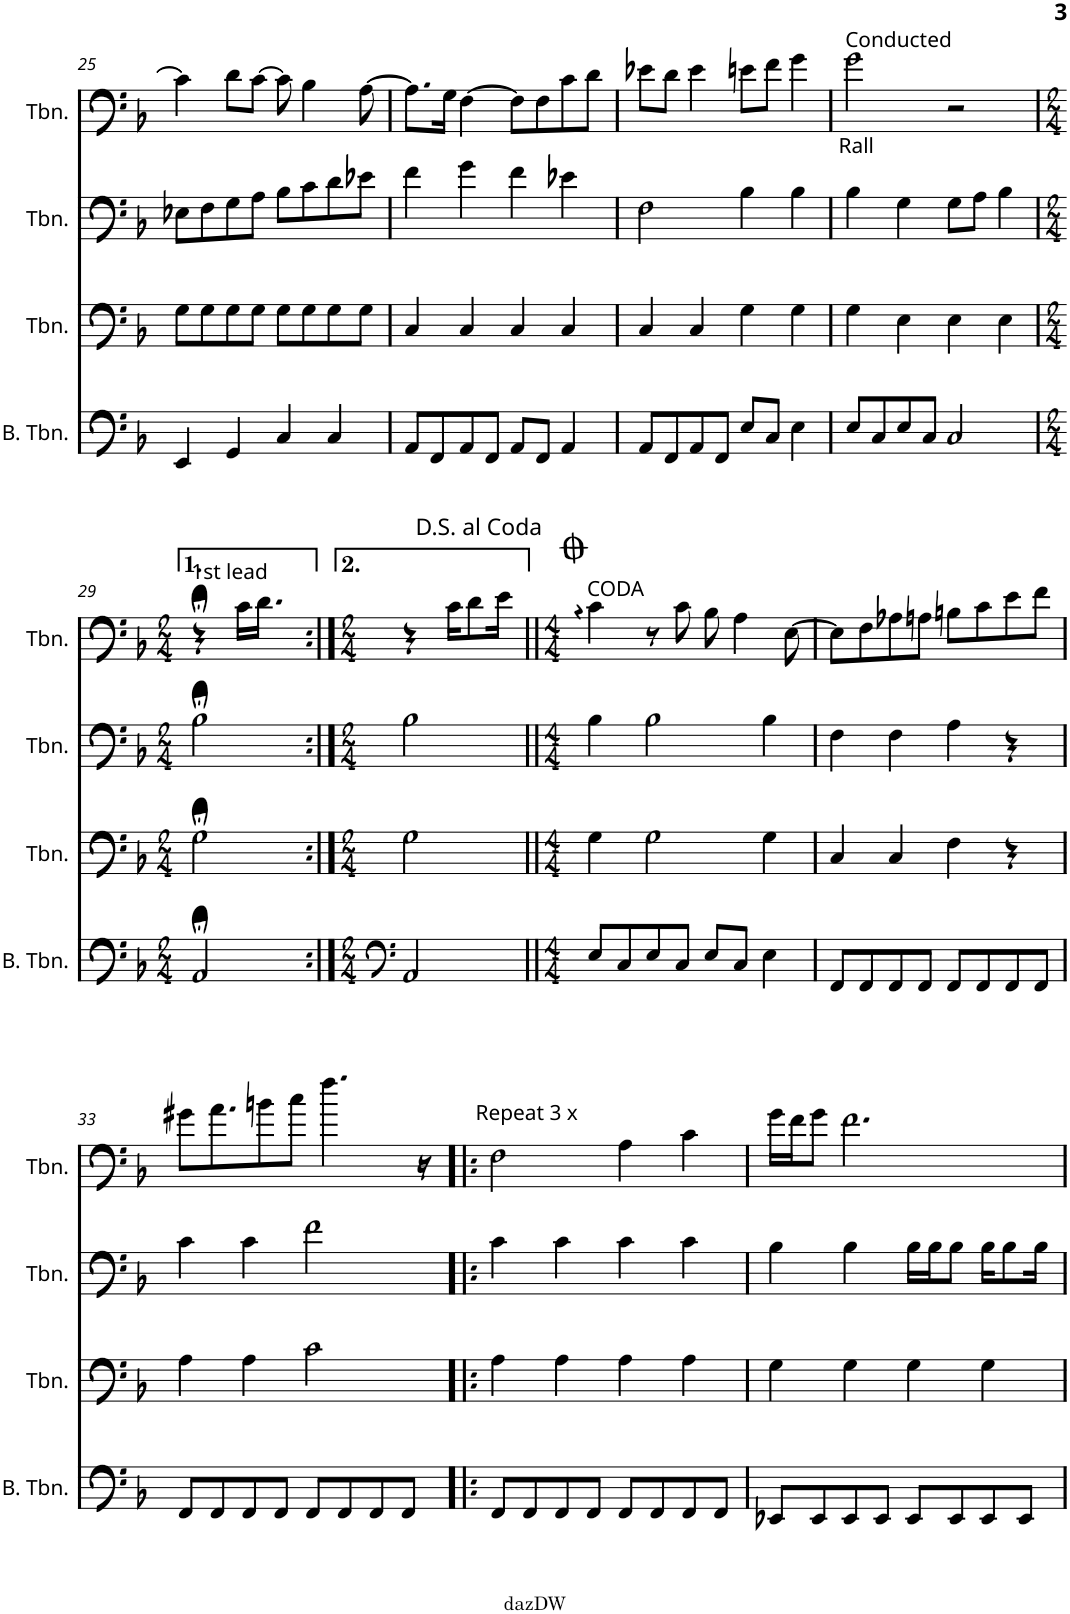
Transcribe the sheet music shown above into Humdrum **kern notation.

**kern	**kern	**kern	**kern
*part4	*part3	*part2	*part1
*staff4	*staff3	*staff2	*staff1
*I"Bass Trombone	*I"Trombone	*I"Trombone	*I"Trombone
*I'B. Tbn.	*I'Tbn.	*I'Tbn.	*I'Tbn.
!!LO:PB:g=z
*clefF4	*clefF4	*clefF4	*clefF4
*k[b-]	*k[b-]	*k[b-]	*k[b-]
*M4/4	*M4/4	*M4/4	*M4/4
=25	=25	=25	=25
4EE/	8G\L	8E-X\L	4c\]
.	8G\	8F\	.
4GG/	8G\	8G\	8d\L
.	8G\J	8A\J	[8c\J
4C/	8G\L	8B-\L	8c\]
.	8G\	8c\	4B-\
4C/	8G\	8d\	.
.	8G\J	8e-X\J	[>8A\
=26	=26	=26	=26
8AA/L	4C/	4f\	8.A\L]
8FF/	.	.	.
.	.	.	16G\Jk
8AA/	4C/	4g\	[>4F\
8FF/J	.	.	.
8AA/L	4C/	4f\	8F\L]
8FF/J	.	.	8F\
4AA/	4C/	4e-X\	8c\
.	.	.	8d\J
=27	=27	=27	=27
8AA/L	4C/	2F\	8e-X\L
8FF/	.	.	8d\J
8AA/	4C/	.	4e-\
8FF/J	.	.	.
8E/L	4G\	4B-\	8en\L
8C/J	.	.	8f\J
4E\	4G\	4B-\	4g\
=28	=28	=28	=28
!	!	!	!LO:TX:a:t=Conducted
!	!	!	!LO:TX:b:t=Rall
8E/L	4G\	4B-\	2g\
8C/	.	.	.
8E/	4E\	4G\	.
8C/J	.	.	.
2C/	4E\	8G\L	2r
.	.	8A\J	.
.	4E\	4B-\	.
!!LO:LB:g=z
=29	=29	=29	=29
*M2/4	*M2/4	*M2/4	*M2/4
!	!	!	!LO:TX:a:t=1st lead
2AA;</	2G;<\	2B-;<\	4r;<
.	.	.	16c\LL
.	.	.	16.d\JJ
.	.	.	16.ryy
=30:|!	=30:|!	=30:|!	=30:|!
*clefF4	*	*	*
*M2/4	*M2/4	*M2/4	*M2/4
2AA/	2G\	2B-\	4r
.	.	.	16c\KL
.	.	.	8d\
.	.	.	16e\Jk
=31||	=31||	=31||	=31||
*M4/4	*M4/4	*M4/4	*M4/4
8E/L	4G\	4B-\	4c:\
8C/	.	.	.
8E/	2G\	2B-\	8r
8C/J	.	.	8c\
8E/L	.	.	8B-\
8C/J	.	.	4A\
4E\	4G\	4B-\	.
.	.	.	[>8E\
=32	=32	=32	=32
8FF/L	4C/	4F\	8E\L]
8FF/	.	.	8F\
8FF/	4C/	4F\	8A-X\
8FF/J	.	.	8An\J
8FF/L	4F\	4A\	8Bn\L
8FF/	.	.	8c\
8FF/	4r	4r	8e\
8FF/J	.	.	8f\J
!!LO:LB:g=z
=33	=33	=33	=33
8FF/L	4A\	4c\	8g#X\L
8FF/	.	.	8.a\
8FF/	4A\	4c\	.
.	.	.	8bn\
8FF/J	.	.	.
.	.	.	8cc\J
8FF/L	2c\	2f\	.
.	.	.	4.ff\
8FF/	.	.	.
8FF/	.	.	.
8FF/J	.	.	.
.	.	.	16r
=34!|:	=34!|:	=34!|:	=34!|:
!	!	!	!LO:TX:a:t=Repeat 3 x
8FF/L	4A\	4c\	2F\
8FF/	.	.	.
8FF/	4A\	4c\	.
8FF/J	.	.	.
8FF/L	4A\	4c\	4A\
8FF/	.	.	.
8FF/	4A\	4c\	4c\
8FF/J	.	.	.
=35	=35	=35	=35
8EE-X/L	4G\	4B-\	16g\LL
.	.	.	16f\J
8EE-/	.	.	8g\J
8EE-/	4G\	4B-\	2.f\
8EE-/J	.	.	.
8EE-/L	4G\	16B-\LL	.
.	.	16B-\J	.
8EE-/	.	8B-\J	.
8EE-/	4G\	16B-\KL	.
.	.	8B-\	.
8EE-/J	.	.	.
.	.	16B-\Jk	.
=	=	=	=
*-	*-	*-	*-
